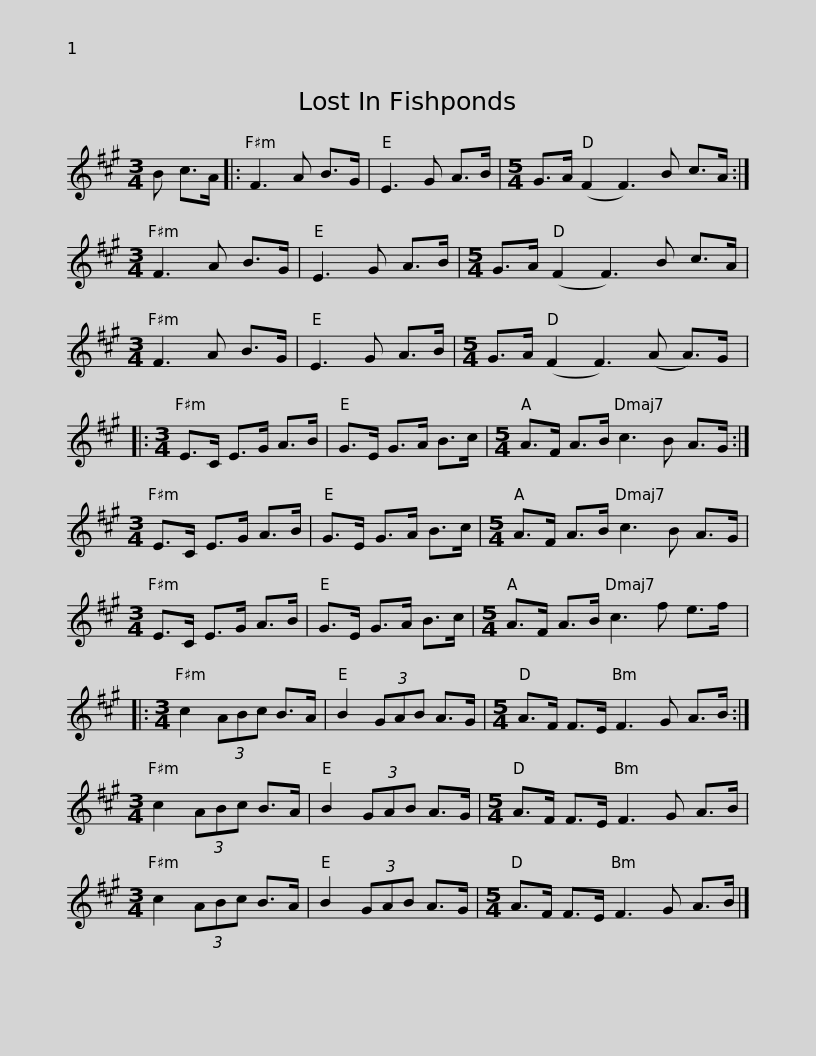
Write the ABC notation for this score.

X:1
L:1/8
M:3/4
I:linebreak $
K:A
V:1 treble
V:1
 B c>A |: F3 A B>G | E3 G A>B |[M:5/4] G>A (F2 F3) B c>A :|[M:3/4] F3 A B>G | %5
 E3 G A>B |$[M:5/4] G>A (F2 F3) B c>A |[M:3/4] F3 A B>G | E3 G A>B |[M:5/4] G>A (F2 F3) (A A>)G |: %10
[M:3/4] E>C E>G A>B |$ G>E G>A B>c |[M:5/4] A>F A>B c3 B A>G :|[M:3/4] E>C E>G A>B | G>E G>A B>c |$ %15
[M:5/4] A>F A>B c3 B A>G |[M:3/4] E>C E>G A>B | G>E G>A B>c |[M:5/4] A>F A>B c3 f e>f |:$[M:3/4] c2 (3ABc B>A | %20
 B2 (3GAB A>G |[M:5/4] A>F F>E F3 G A>B :|[M:3/4] c2 (3ABc B>A | B2 (3GAB A>G |$[M:5/4] A>F F>E F3 G A>B | %25
[M:3/4] c2 (3ABc B>A | B2 (3GAB A>G |[M:5/4] A>F F>E F3 G A>B |] %28
